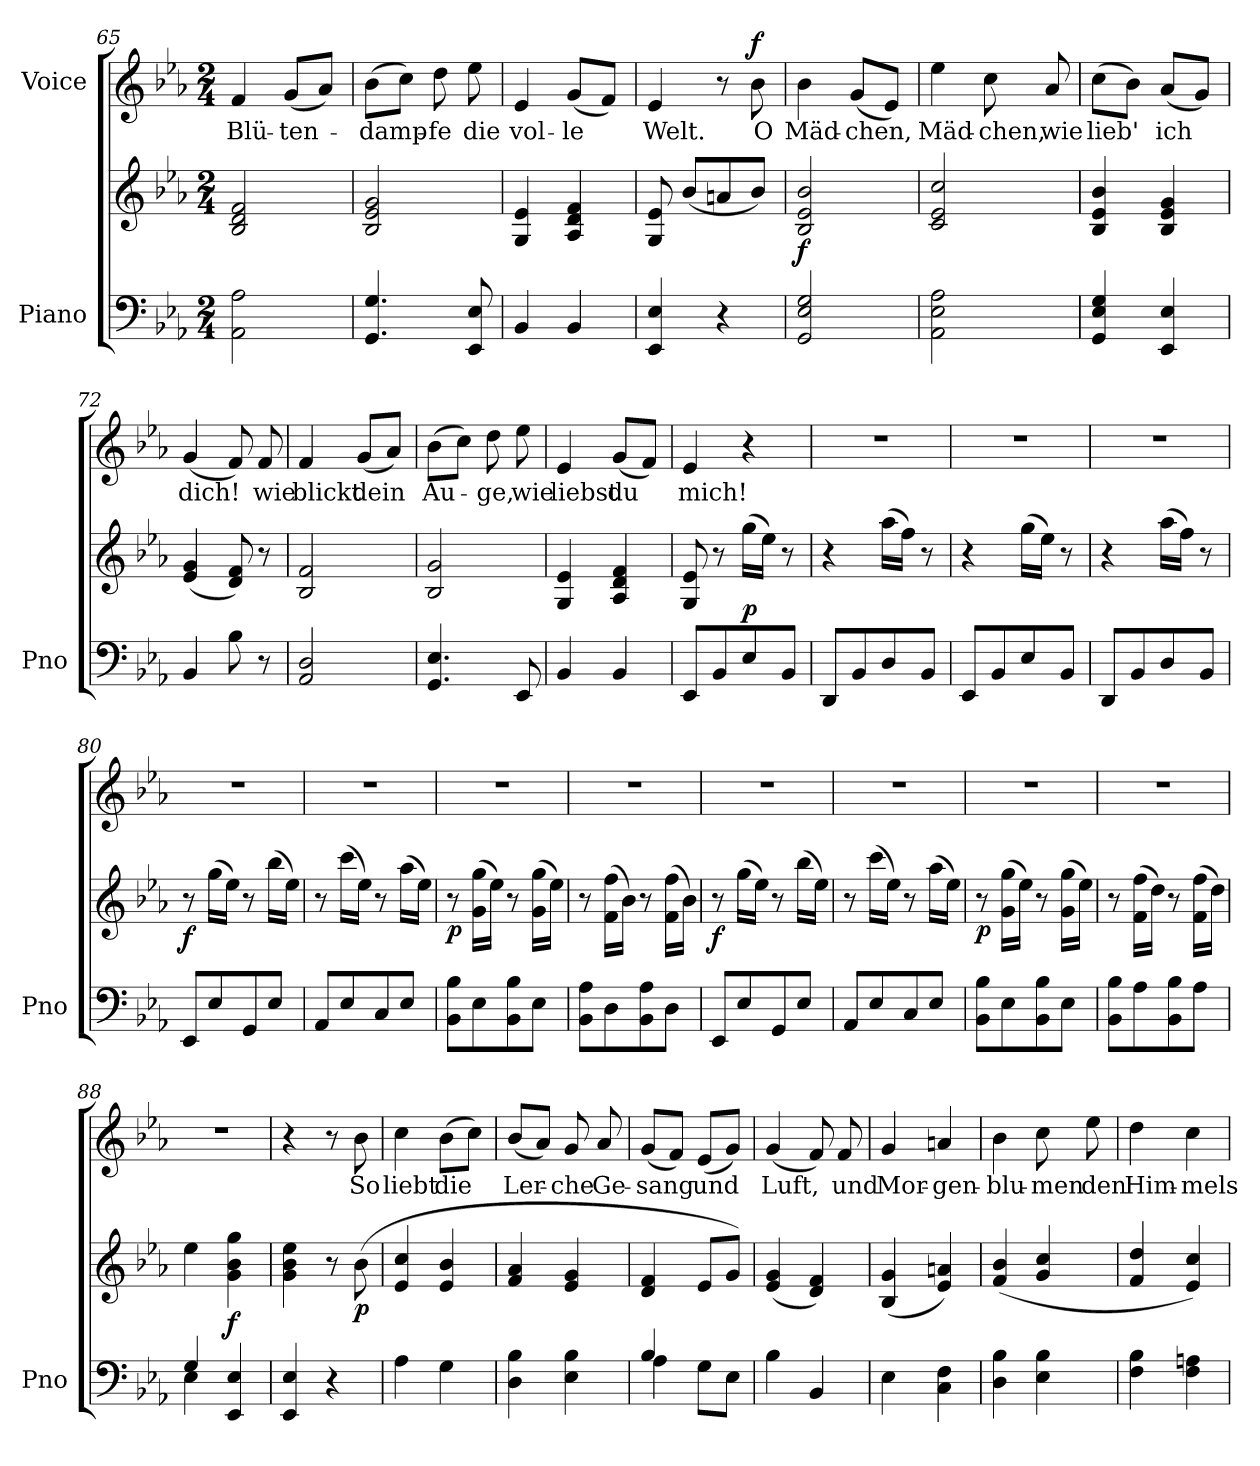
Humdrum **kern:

**kern	**kern	**dynam	**kern	**text	**dynam
*part2	*part2	*part2	*part1	*part1	*part1
*staff3	*staff2	*staff2/3	*staff1	*staff1	*staff1
*I"Piano	*	*	*I"Voice	*	*
*I'Pno	*	*	*	*	*
*clefF4	*clefG2	*	*clefG2	*	*
*k[b-e-a-]	*k[b-e-a-]	*	*k[b-e-a-]	*	*
*M2/4	*M2/4	*	*M2/4	*	*
=65	=65	=65	=65	=65	=65
!	!	!	!	!LO:LY:b	!
2AA-\ 2A-\	2B-/ 2d/ 2f/	.	4f/	Blü-	.
!	!	!	!	!LO:LY:b	!
.	.	.	(<8g/L	-ten-	.
.	.	.	8a-/J)	.	.
=66	=66	=66	=66	=66	=66
!	!	!	!	!LO:LY:b	!
4.GG/ 4.G/	2B-/ 2e-/ 2g/	.	(>8b-\L	-damp-	.
.	.	.	8cc\J)	.	.
!	!	!	!	!LO:LY:b	!
.	.	.	8dd\	-fe	.
!	!	!	!	!LO:LY:b	!
8EE-/ 8E-/	.	.	8ee-\	die	.
=67	=67	=67	=67	=67	=67
!	!	!	!	!LO:LY:b	!
4BB-/	4G/ 4e-/	.	4e-/	vol-	.
!	!	!	!	!LO:LY:b	!
4BB-/	4A-/ 4d/ 4f/	.	(<8g/L	-le	.
.	.	.	8f/J)	.	.
=68	=68	=68	=68	=68	=68
!	!	!	!	!LO:LY:b	!
4EE-/ 4E-/	8G/ 8e-/	.	4e-/	Welt.	.
.	(<8b-/L	.	.	.	.
4r	8an/	.	8r	.	.
!	!	!	!	!LO:LY:b	!LO:DY:a
.	8b-/J)	.	8b-\	O	f
=69	=69	=69	=69	=69	=69
!	!	!LO:DY:b	!	!LO:LY:b	!
2GG/ 2E-/ 2G/	2B-/ 2e-/ 2b-/	f	4b-\	Mäd-	.
!	!	!	!	!LO:LY:b	!
.	.	.	(<8g/L	-chen,	.
.	.	.	8e-/J)	.	.
!!LO:LB:g=z
=70	=70	=70	=70	=70	=70
!	!	!	!	!LO:LY:b	!
2AA-\ 2E-\ 2A-\	2c/ 2e-/ 2cc/	.	4ee-\	Mäd-	.
!	!	!	!	!LO:LY:b	!
.	.	.	8cc\	-chen,	.
!	!	!	!	!LO:LY:b	!
.	.	.	8a-/	wie	.
=71	=71	=71	=71	=71	=71
!	!	!	!	!LO:LY:b	!
4GG/ 4E-/ 4G/	4B-/ 4e-/ 4b-/	.	(>8cc\L	lieb'	.
.	.	.	8b-\J)	.	.
!	!	!	!	!LO:LY:b	!
4EE-/ 4E-/	4B-/ 4e-/ 4g/	.	(<8a-/L	ich	.
.	.	.	8g/J)	.	.
=72	=72	=72	=72	=72	=72
!	!	!	!	!LO:LY:b	!
4BB-/	(<4e-/ 4g/	.	(<4g/	dich!	.
8B-\	8d/ 8f/)	.	8f/)	.	.
!	!	!	!	!LO:LY:b	!
8r	8r	.	8f/	wie	.
=73	=73	=73	=73	=73	=73
!	!	!	!	!LO:LY:b	!
2AA-/ 2D/	2B-/ 2f/	.	4f/	blickt	.
!	!	!	!	!LO:LY:b	!
.	.	.	(<8g/L	dein	.
.	.	.	8a-/J)	.	.
=74	=74	=74	=74	=74	=74
!	!	!	!	!LO:LY:b	!
4.GG/ 4.E-/	2B-/ 2g/	.	(>8b-\L	Au-	.
.	.	.	8cc\J)	.	.
!	!	!	!	!LO:LY:b	!
.	.	.	8dd\	-ge,	.
!	!	!	!	!LO:LY:b	!
8EE-/	.	.	8ee-\	wie	.
=75	=75	=75	=75	=75	=75
!	!	!	!	!LO:LY:b	!
4BB-/	4G/ 4e-/	.	4e-/	liebst	.
!	!	!	!	!LO:LY:b	!
4BB-/	4A-/ 4d/ 4f/	.	(<8g/L	du	.
.	.	.	8f/J)	.	.
=76	=76	=76	=76	=76	=76
!	!	!	!	!LO:LY:b	!
8EE-/L	8G/ 8e-/	.	4e-/	mich!	.
8BB-/	8r	.	.	.	.
!	!	!LO:DY:a=2	!	!	!
8E-/	(>16gg\LL	p	4r	.	.
.	16ee-\JJ)	.	.	.	.
8BB-/J	8r	.	.	.	.
=77	=77	=77	=77	=77	=77
8DD/L	4r	.	2r	.	.
8BB-/	.	.	.	.	.
8D/	(>16aa-\LL	.	.	.	.
.	16ff\JJ)	.	.	.	.
8BB-/J	8r	.	.	.	.
!!LO:LB:g=z
=78	=78	=78	=78	=78	=78
8EE-/L	4r	.	2r	.	.
8BB-/	.	.	.	.	.
8E-/	(>16gg\LL	.	.	.	.
.	16ee-\JJ)	.	.	.	.
8BB-/J	8r	.	.	.	.
=79	=79	=79	=79	=79	=79
8DD/L	4r	.	2r	.	.
8BB-/	.	.	.	.	.
8D/	(>16aa-\LL	.	.	.	.
.	16ff\JJ)	.	.	.	.
8BB-/J	8r	.	.	.	.
=80	=80	=80	=80	=80	=80
!	!	!LO:DY:b	!	!	!
8EE-/L	8r	f	2r	.	.
8E-/	(>16gg\LL	.	.	.	.
.	16ee-\JJ)	.	.	.	.
8GG/	8r	.	.	.	.
8E-/J	(>16bb-\LL	.	.	.	.
.	16ee-\JJ)	.	.	.	.
=81	=81	=81	=81	=81	=81
8AA-/L	8r	.	2r	.	.
8E-/	(>16ccc\LL	.	.	.	.
.	16ee-\JJ)	.	.	.	.
8C/	8r	.	.	.	.
8E-/J	(>16aa-\LL	.	.	.	.
.	16ee-\JJ)	.	.	.	.
=82	=82	=82	=82	=82	=82
!	!	!LO:DY:b	!	!	!
8BB-\ 8B-\L	8r	p	2r	.	.
8E-\	(>16g\ 16gg\LL	.	.	.	.
.	16ee-\JJ)	.	.	.	.
8BB-\ 8B-\	8r	.	.	.	.
8E-\J	(>16g\ 16gg\LL	.	.	.	.
.	16ee-\JJ)	.	.	.	.
=83	=83	=83	=83	=83	=83
8BB-\ 8A-\L	8r	.	2r	.	.
8D\	(>16f\ 16ff\LL	.	.	.	.
.	16b-\JJ)	.	.	.	.
8BB-\ 8A-\	8r	.	.	.	.
8D\J	(>16f\ 16ff\LL	.	.	.	.
.	16b-\JJ)	.	.	.	.
=84	=84	=84	=84	=84	=84
!	!	!LO:DY:b	!	!	!
8EE-/L	8r	f	2r	.	.
8E-/	(>16gg\LL	.	.	.	.
.	16ee-\JJ)	.	.	.	.
8GG/	8r	.	.	.	.
8E-/J	(>16bb-\LL	.	.	.	.
.	16ee-\JJ)	.	.	.	.
=85	=85	=85	=85	=85	=85
8AA-/L	8r	.	2r	.	.
8E-/	(>16ccc\LL	.	.	.	.
.	16ee-\JJ)	.	.	.	.
8C/	8r	.	.	.	.
8E-/J	(>16aa-\LL	.	.	.	.
.	16ee-\JJ)	.	.	.	.
!!LO:PB:g=z
=86	=86	=86	=86	=86	=86
!	!	!LO:DY:b	!	!	!
8BB-\ 8B-\L	8r	p	2r	.	.
8E-\	(>16g\ 16gg\LL	.	.	.	.
.	16ee-\JJ)	.	.	.	.
8BB-\ 8B-\	8r	.	.	.	.
8E-\J	(>16g\ 16gg\LL	.	.	.	.
.	16ee-\JJ)	.	.	.	.
=87	=87	=87	=87	=87	=87
8BB-\ 8B-\L	8r	.	2r	.	.
8A-\	(>16f\ 16ff\LL	.	.	.	.
.	16dd\JJ)	.	.	.	.
8BB-\ 8B-\	8r	.	.	.	.
8A-\J	(>16f\ 16ff\LL	.	.	.	.
.	16dd\JJ)	.	.	.	.
=88	=88	=88	=88	=88	=88
*^	*	*	*	*	*
4G/	4E-\	4ee-\	.	2r	.	.
!	!	!	!LO:DY:b	!	!	!
4EE-/ 4E-/	4ryy	4g\ 4b-\ 4gg\	f	.	.	.
*v	*v	*	*	*	*	*
=89	=89	=89	=89	=89	=89
4EE-/ 4E-/	4g\ 4b-\ 4ee-\	.	4r	.	.
4r	8r	.	8r	.	.
!	!	!LO:DY:b	!	!LO:LY:b	!
.	(<8b-\	p	8b-\	So	.
=90	=90	=90	=90	=90	=90
!	!	!	!	!LO:LY:b	!
4A-\	4e-/ 4cc/	.	4cc\	liebt	.
!	!	!	!	!LO:LY:b	!
4G\	4e-/ 4b-/	.	(>8b-\L	die	.
.	.	.	8cc\J)	.	.
=91	=91	=91	=91	=91	=91
!	!	!	!	!LO:LY:b	!
4D\ 4B-\	4f/ 4a-/	.	(<8b-/L	Ler-	.
.	.	.	8a-/J)	.	.
!	!	!	!	!LO:LY:b	!
4E-\ 4B-\	4e-/ 4g/	.	8g/	-che	.
!	!	!	!	!LO:LY:b	!
.	.	.	8a-/	Ge-	.
=92	=92	=92	=92	=92	=92
*^	*	*	*	*	*
!	!	!	!	!	!LO:LY:b	!
4B-/	4A-\	4d/ 4f/	.	(<8g/L	-sang	.
.	.	.	.	8f/J)	.	.
!	!	!	!	!	!LO:LY:b	!
8G\L	4ryy	8e-/L	.	(<8e-/L	und	.
8E-\J	.	8g/J)	.	8g/J)	.	.
*v	*v	*	*	*	*	*
=93	=93	=93	=93	=93	=93
!	!	!	!	!LO:LY:b	!
4B-\	(<4e-/ 4g/	.	(<4g/	Luft,	.
4BB-/	4d/ 4f/)	.	8f/)	.	.
!	!	!	!	!LO:LY:b	!
.	.	.	8f/	und	.
!!LO:LB:g=z
=94	=94	=94	=94	=94	=94
!	!	!	!	!LO:LY:b	!
4E-\	(<4B-/ 4g/	.	4g/	Mor-	.
!	!	!	!	!LO:LY:b	!
4C\ 4F\	4e-/ 4an/)	.	4an/	-gen-	.
=95	=95	=95	=95	=95	=95
!	!	!	!	!LO:LY:b	!
4D\ 4B-\	(<4f/ 4b-/	.	4b-\	-blu-	.
!	!	!	!	!LO:LY:b	!
4E-\ 4B-\	4g/ 4cc/	.	8cc\	-men	.
!	!	!	!	!LO:LY:b	!
.	.	.	8ee-\	den	.
=96	=96	=96	=96	=96	=96
!	!	!	!	!LO:LY:b	!
4F\ 4B-\	4f/ 4dd/	.	4dd\	Him-	.
!	!	!	!	!LO:LY:b	!
4F\ 4An\	4e-/ 4cc/)	.	4cc\	-mels-	.
=	=	=	=	=	=
*-	*-	*-	*-	*-	*-
